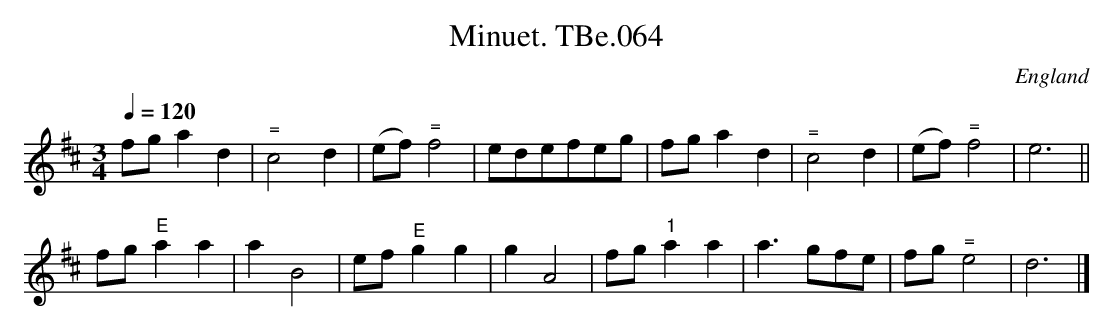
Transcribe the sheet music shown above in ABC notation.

X:1
T:Minuet. TBe.064
L:1/4
M:3/4
O:England
Q:1/4=120
K:D major
f/g/ ad | "^="c2 d | (e/f/)  "^="f2 | e/d/e/f/e/g/ |\
f/g/ ad |  "^="c2d | (e/f/)  "^="f2 | e3 ||!
f/g/ "^E"aa | aB2 | e/f/"^E"gg | gA2 |\
f/g/"^1"aa | a>gf/e/ | f/g/  "^="e2 | d3 |]
